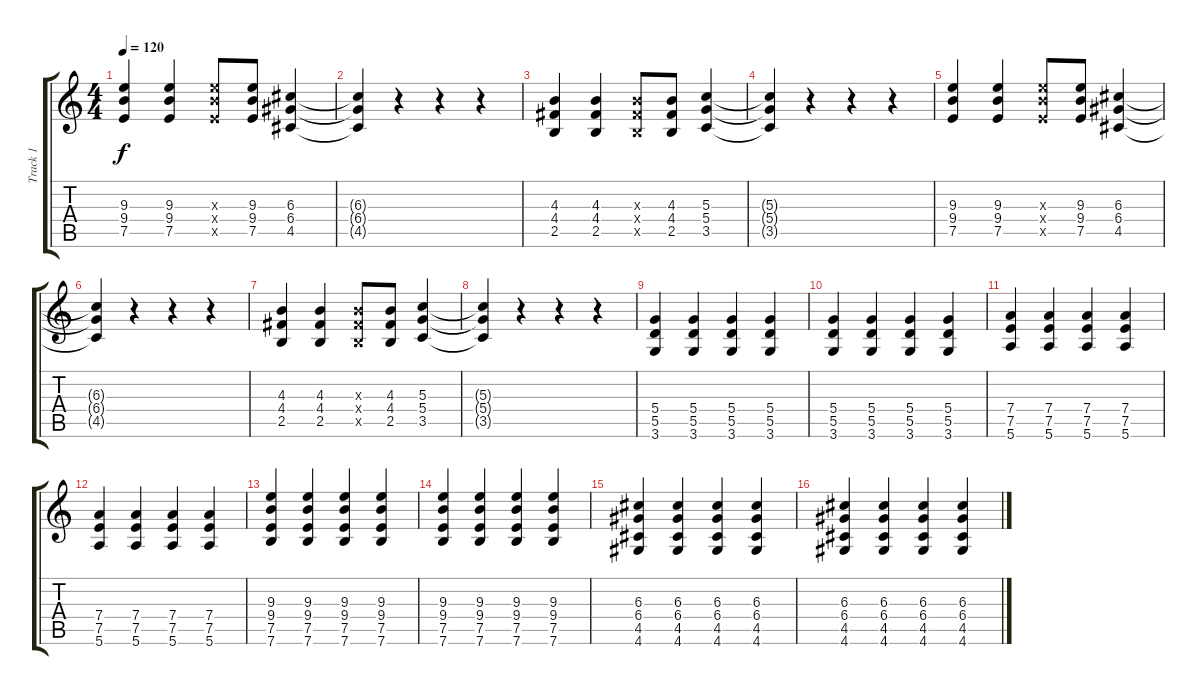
\track ("Track 1" "Track 1") {instrument acousticguitarsteel}
\staff {score tabs}
\tuning (E4 B3 G3 D3 A2 E2) {hide}
\ts (4 4)
\tempo 120
\clef g2
\ks c
(9.3 9.4 7.5).4{dy f} (9.3 9.4 7.5).4 (9.3{x} 9.4{x} 7.5{x}).8 (9.3 9.4 7.5).8 (6.3 6.4 4.5).4 |
(6.3{t} 6.4{t} 4.5{t}).4 r.4 r.4 r.4 |
(4.3 4.4 2.5).4 (4.3 4.4 2.5).4 (4.3{x} 4.4{x} 2.5{x}).8 (4.3 4.4 2.5).8 (5.3 5.4 3.5).4 |
(5.3{t} 5.4{t} 3.5{t}).4 r.4 r.4 r.4 |
(9.3 9.4 7.5).4 (9.3 9.4 7.5).4 (9.3{x} 9.4{x} 7.5{x}).8 (9.3 9.4 7.5).8 (6.3 6.4 4.5).4 |
(6.3{t} 6.4{t} 4.5{t}).4 r.4 r.4 r.4 |
(4.3 4.4 2.5).4 (4.3 4.4 2.5).4 (4.3{x} 4.4{x} 2.5{x}).8 (4.3 4.4 2.5).8 (5.3 5.4 3.5).4 |
(5.3{t} 5.4{t} 3.5{t}).4 r.4 r.4 r.4 |
(5.4 5.5 3.6).4 (5.4 5.5 3.6).4 (5.4 5.5 3.6).4 (5.4 5.5 3.6).4 |
(5.4 5.5 3.6).4 (5.4 5.5 3.6).4 (5.4 5.5 3.6).4 (5.4 5.5 3.6).4 |
(7.4 7.5 5.6).4 (7.4 7.5 5.6).4 (7.4 7.5 5.6).4 (7.4 7.5 5.6).4 |
(7.4 7.5 5.6).4 (7.4 7.5 5.6).4 (7.4 7.5 5.6).4 (7.4 7.5 5.6).4 |
(9.3 9.4 7.5 7.6).4 (9.3 9.4 7.5 7.6).4 (9.3 9.4 7.5 7.6).4 (9.3 9.4 7.5 7.6).4 |
(9.3 9.4 7.5 7.6).4 (9.3 9.4 7.5 7.6).4 (9.3 9.4 7.5 7.6).4 (9.3 9.4 7.5 7.6).4 |
(6.3 6.4 4.5 4.6).4 (6.3 6.4 4.5 4.6).4 (6.3 6.4 4.5 4.6).4 (6.3 6.4 4.5 4.6).4 |
(6.3 6.4 4.5 4.6).4 (6.3 6.4 4.5 4.6).4 (6.3 6.4 4.5 4.6).4 (6.3 6.4 4.5 4.6).4
